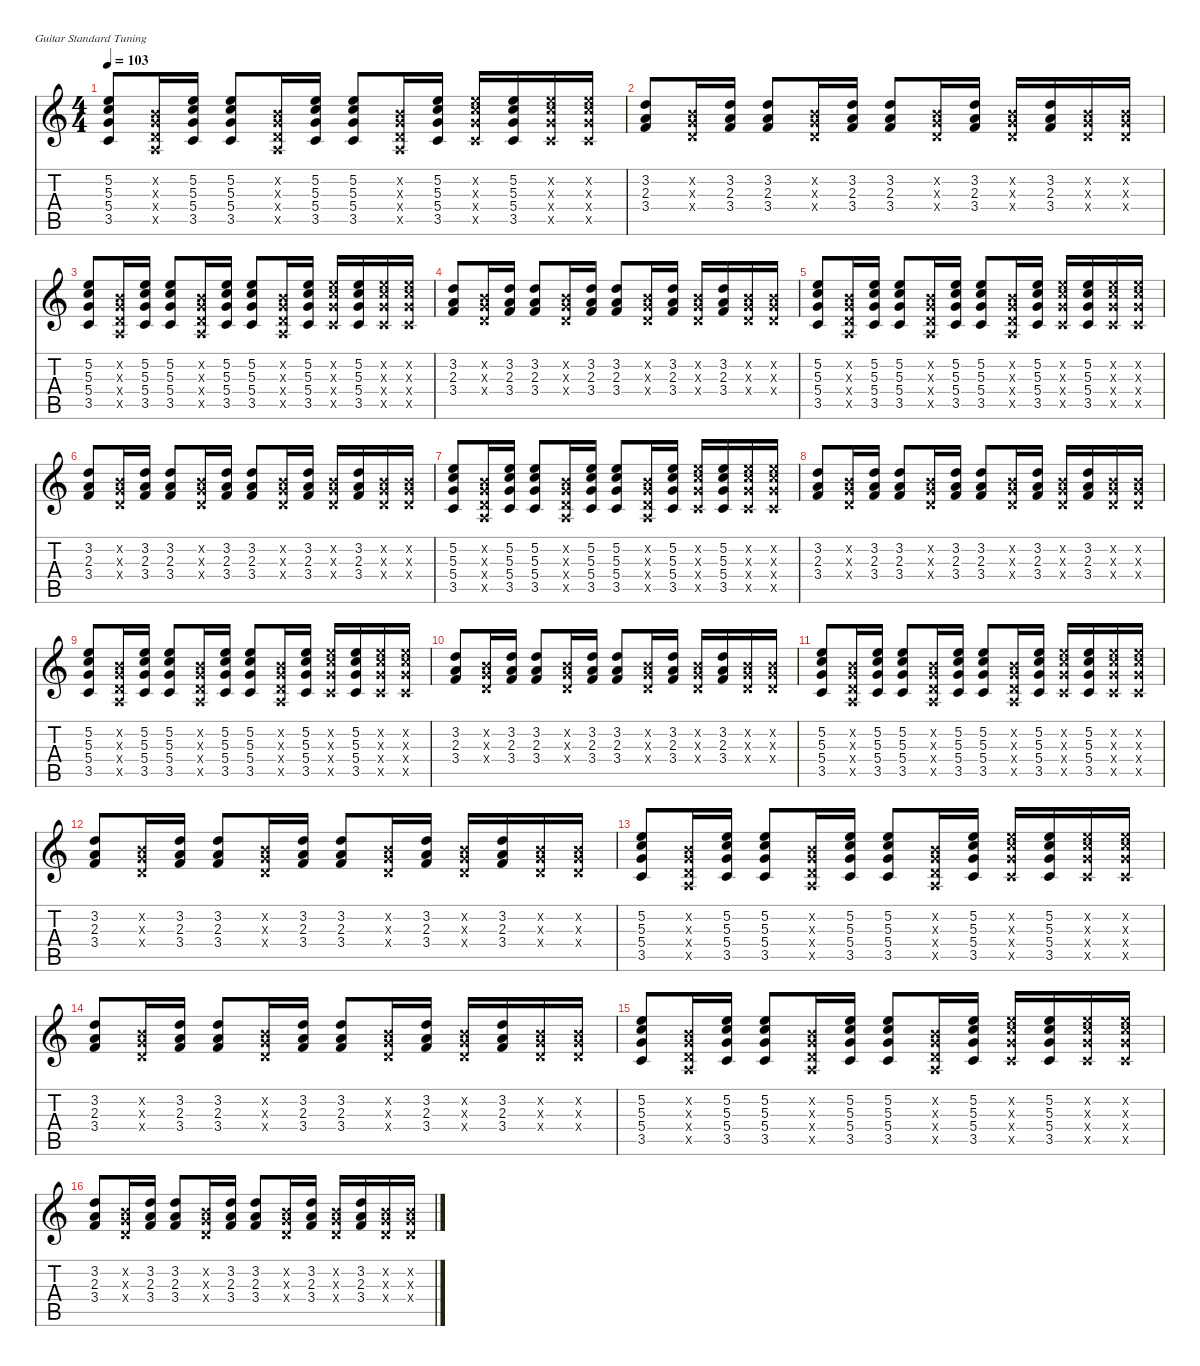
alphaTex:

\defaultSystemsLayout 4
\hideDynamics
\bracketExtendMode nobrackets
\singleTrackTrackNamePolicy hidden
\multiTrackTrackNamePolicy hidden
\otherSystemsTrackNameOrientation horizontal
\track ("Guitar 1" "el.guit.") {instrument electricguitarclean}
\staff {score tabs}
\tuning (E4 B3 G3 D3 A2 E2)
\ts (4 4)
\tempo 103
\clef g2
\ks c
(5.2 5.3 5.4 3.5).8{dy f beam Up} (0.2{x} 0.3{x} 0.4{x} 0.5{x}).16{beam Up} (5.2 5.3 5.4 3.5).16{beam Up} (5.2 5.3 5.4 3.5).8{beam Up} (0.2{x} 0.3{x} 0.4{x} 0.5{x}).16{beam Up} (5.2 5.3 5.4 3.5).16{beam Up} (5.2 5.3 5.4 3.5).8{beam Up} (0.2{x} 0.3{x} 0.4{x} 0.5{x}).16{beam Up} (5.2 5.3 5.4 3.5).16{beam Up} (5.2{x} 5.3{x} 5.4{x} 3.5{x}).16{beam Up} (5.2 5.3 5.4 3.5).16{beam Up} (5.2{x} 5.3{x} 5.4{x} 3.5{x}).16{beam Up} (5.2{x} 5.3{x} 5.4{x} 3.5{x}).16{beam Up} |
(3.2 2.3 3.4).8{beam Up} (0.2{x} 0.3{x} 0.4{x}).16{beam Up} (3.2 2.3 3.4).16{beam Up} (3.2 2.3 3.4).8{beam Up} (0.2{x} 0.3{x} 0.4{x}).16{beam Up} (3.2 2.3 3.4).16{beam Up} (3.2 2.3 3.4).8{beam Up} (0.2{x} 0.3{x} 0.4{x}).16{beam Up} (3.2 2.3 3.4).16{beam Up} (0.2{x} 0.3{x} 0.4{x}).16{beam Up} (3.2 2.3 3.4).16{beam Up} (0.2{x} 0.3{x} 0.4{x}).16{beam Up} (0.2{x} 0.3{x} 0.4{x}).16{beam Up} |
(5.2 5.3 5.4 3.5).8{beam Up} (0.2{x} 0.3{x} 0.4{x} 0.5{x}).16{beam Up} (5.2 5.3 5.4 3.5).16{beam Up} (5.2 5.3 5.4 3.5).8{beam Up} (0.2{x} 0.3{x} 0.4{x} 0.5{x}).16{beam Up} (5.2 5.3 5.4 3.5).16{beam Up} (5.2 5.3 5.4 3.5).8{beam Up} (0.2{x} 0.3{x} 0.4{x} 0.5{x}).16{beam Up} (5.2 5.3 5.4 3.5).16{beam Up} (5.2{x} 5.3{x} 5.4{x} 3.5{x}).16{beam Up} (5.2 5.3 5.4 3.5).16{beam Up} (5.2{x} 5.3{x} 5.4{x} 3.5{x}).16{beam Up} (5.2{x} 5.3{x} 5.4{x} 3.5{x}).16{beam Up} |
(3.2 2.3 3.4).8{beam Up} (0.2{x} 0.3{x} 0.4{x}).16{beam Up} (3.2 2.3 3.4).16{beam Up} (3.2 2.3 3.4).8{beam Up} (0.2{x} 0.3{x} 0.4{x}).16{beam Up} (3.2 2.3 3.4).16{beam Up} (3.2 2.3 3.4).8{beam Up} (0.2{x} 0.3{x} 0.4{x}).16{beam Up} (3.2 2.3 3.4).16{beam Up} (0.2{x} 0.3{x} 0.4{x}).16{beam Up} (3.2 2.3 3.4).16{beam Up} (0.2{x} 0.3{x} 0.4{x}).16{beam Up} (0.2{x} 0.3{x} 0.4{x}).16{beam Up} |
(5.2 5.3 5.4 3.5).8{beam Up} (0.2{x} 0.3{x} 0.4{x} 0.5{x}).16{beam Up} (5.2 5.3 5.4 3.5).16{beam Up} (5.2 5.3 5.4 3.5).8{beam Up} (0.2{x} 0.3{x} 0.4{x} 0.5{x}).16{beam Up} (5.2 5.3 5.4 3.5).16{beam Up} (5.2 5.3 5.4 3.5).8{beam Up} (0.2{x} 0.3{x} 0.4{x} 0.5{x}).16{beam Up} (5.2 5.3 5.4 3.5).16{beam Up} (5.2{x} 5.3{x} 5.4{x} 3.5{x}).16{beam Up} (5.2 5.3 5.4 3.5).16{beam Up} (5.2{x} 5.3{x} 5.4{x} 3.5{x}).16{beam Up} (5.2{x} 5.3{x} 5.4{x} 3.5{x}).16{beam Up} |
(3.2 2.3 3.4).8{beam Up} (0.2{x} 0.3{x} 0.4{x}).16{beam Up} (3.2 2.3 3.4).16{beam Up} (3.2 2.3 3.4).8{beam Up} (0.2{x} 0.3{x} 0.4{x}).16{beam Up} (3.2 2.3 3.4).16{beam Up} (3.2 2.3 3.4).8{beam Up} (0.2{x} 0.3{x} 0.4{x}).16{beam Up} (3.2 2.3 3.4).16{beam Up} (0.2{x} 0.3{x} 0.4{x}).16{beam Up} (3.2 2.3 3.4).16{beam Up} (0.2{x} 0.3{x} 0.4{x}).16{beam Up} (0.2{x} 0.3{x} 0.4{x}).16{beam Up} |
(5.2 5.3 5.4 3.5).8{beam Up} (0.2{x} 0.3{x} 0.4{x} 0.5{x}).16{beam Up} (5.2 5.3 5.4 3.5).16{beam Up} (5.2 5.3 5.4 3.5).8{beam Up} (0.2{x} 0.3{x} 0.4{x} 0.5{x}).16{beam Up} (5.2 5.3 5.4 3.5).16{beam Up} (5.2 5.3 5.4 3.5).8{beam Up} (0.2{x} 0.3{x} 0.4{x} 0.5{x}).16{beam Up} (5.2 5.3 5.4 3.5).16{beam Up} (5.2{x} 5.3{x} 5.4{x} 3.5{x}).16{beam Up} (5.2 5.3 5.4 3.5).16{beam Up} (5.2{x} 5.3{x} 5.4{x} 3.5{x}).16{beam Up} (5.2{x} 5.3{x} 5.4{x} 3.5{x}).16{beam Up} |
(3.2 2.3 3.4).8{beam Up} (0.2{x} 0.3{x} 0.4{x}).16{beam Up} (3.2 2.3 3.4).16{beam Up} (3.2 2.3 3.4).8{beam Up} (0.2{x} 0.3{x} 0.4{x}).16{beam Up} (3.2 2.3 3.4).16{beam Up} (3.2 2.3 3.4).8{beam Up} (0.2{x} 0.3{x} 0.4{x}).16{beam Up} (3.2 2.3 3.4).16{beam Up} (0.2{x} 0.3{x} 0.4{x}).16{beam Up} (3.2 2.3 3.4).16{beam Up} (0.2{x} 0.3{x} 0.4{x}).16{beam Up} (0.2{x} 0.3{x} 0.4{x}).16{beam Up} |
(5.2 5.3 5.4 3.5).8{beam Up} (0.2{x} 0.3{x} 0.4{x} 0.5{x}).16{beam Up} (5.2 5.3 5.4 3.5).16{beam Up} (5.2 5.3 5.4 3.5).8{beam Up} (0.2{x} 0.3{x} 0.4{x} 0.5{x}).16{beam Up} (5.2 5.3 5.4 3.5).16{beam Up} (5.2 5.3 5.4 3.5).8{beam Up} (0.2{x} 0.3{x} 0.4{x} 0.5{x}).16{beam Up} (5.2 5.3 5.4 3.5).16{beam Up} (5.2{x} 5.3{x} 5.4{x} 3.5{x}).16{beam Up} (5.2 5.3 5.4 3.5).16{beam Up} (5.2{x} 5.3{x} 5.4{x} 3.5{x}).16{beam Up} (5.2{x} 5.3{x} 5.4{x} 3.5{x}).16{beam Up} |
(3.2 2.3 3.4).8{beam Up} (0.2{x} 0.3{x} 0.4{x}).16{beam Up} (3.2 2.3 3.4).16{beam Up} (3.2 2.3 3.4).8{beam Up} (0.2{x} 0.3{x} 0.4{x}).16{beam Up} (3.2 2.3 3.4).16{beam Up} (3.2 2.3 3.4).8{beam Up} (0.2{x} 0.3{x} 0.4{x}).16{beam Up} (3.2 2.3 3.4).16{beam Up} (0.2{x} 0.3{x} 0.4{x}).16{beam Up} (3.2 2.3 3.4).16{beam Up} (0.2{x} 0.3{x} 0.4{x}).16{beam Up} (0.2{x} 0.3{x} 0.4{x}).16{beam Up} |
(5.2 5.3 5.4 3.5).8{beam Up} (0.2{x} 0.3{x} 0.4{x} 0.5{x}).16{beam Up} (5.2 5.3 5.4 3.5).16{beam Up} (5.2 5.3 5.4 3.5).8{beam Up} (0.2{x} 0.3{x} 0.4{x} 0.5{x}).16{beam Up} (5.2 5.3 5.4 3.5).16{beam Up} (5.2 5.3 5.4 3.5).8{beam Up} (0.2{x} 0.3{x} 0.4{x} 0.5{x}).16{beam Up} (5.2 5.3 5.4 3.5).16{beam Up} (5.2{x} 5.3{x} 5.4{x} 3.5{x}).16{beam Up} (5.2 5.3 5.4 3.5).16{beam Up} (5.2{x} 5.3{x} 5.4{x} 3.5{x}).16{beam Up} (5.2{x} 5.3{x} 5.4{x} 3.5{x}).16{beam Up} |
(3.2 2.3 3.4).8{beam Up} (0.2{x} 0.3{x} 0.4{x}).16{beam Up} (3.2 2.3 3.4).16{beam Up} (3.2 2.3 3.4).8{beam Up} (0.2{x} 0.3{x} 0.4{x}).16{beam Up} (3.2 2.3 3.4).16{beam Up} (3.2 2.3 3.4).8{beam Up} (0.2{x} 0.3{x} 0.4{x}).16{beam Up} (3.2 2.3 3.4).16{beam Up} (0.2{x} 0.3{x} 0.4{x}).16{beam Up} (3.2 2.3 3.4).16{beam Up} (0.2{x} 0.3{x} 0.4{x}).16{beam Up} (0.2{x} 0.3{x} 0.4{x}).16{beam Up} |
(5.2 5.3 5.4 3.5).8{beam Up} (0.2{x} 0.3{x} 0.4{x} 0.5{x}).16{beam Up} (5.2 5.3 5.4 3.5).16{beam Up} (5.2 5.3 5.4 3.5).8{beam Up} (0.2{x} 0.3{x} 0.4{x} 0.5{x}).16{beam Up} (5.2 5.3 5.4 3.5).16{beam Up} (5.2 5.3 5.4 3.5).8{beam Up} (0.2{x} 0.3{x} 0.4{x} 0.5{x}).16{beam Up} (5.2 5.3 5.4 3.5).16{beam Up} (5.2{x} 5.3{x} 5.4{x} 3.5{x}).16{beam Up} (5.2 5.3 5.4 3.5).16{beam Up} (5.2{x} 5.3{x} 5.4{x} 3.5{x}).16{beam Up} (5.2{x} 5.3{x} 5.4{x} 3.5{x}).16{beam Up} |
(3.2 2.3 3.4).8{beam Up} (0.2{x} 0.3{x} 0.4{x}).16{beam Up} (3.2 2.3 3.4).16{beam Up} (3.2 2.3 3.4).8{beam Up} (0.2{x} 0.3{x} 0.4{x}).16{beam Up} (3.2 2.3 3.4).16{beam Up} (3.2 2.3 3.4).8{beam Up} (0.2{x} 0.3{x} 0.4{x}).16{beam Up} (3.2 2.3 3.4).16{beam Up} (0.2{x} 0.3{x} 0.4{x}).16{beam Up} (3.2 2.3 3.4).16{beam Up} (0.2{x} 0.3{x} 0.4{x}).16{beam Up} (0.2{x} 0.3{x} 0.4{x}).16{beam Up} |
(5.2 5.3 5.4 3.5).8{beam Up} (0.2{x} 0.3{x} 0.4{x} 0.5{x}).16{beam Up} (5.2 5.3 5.4 3.5).16{beam Up} (5.2 5.3 5.4 3.5).8{beam Up} (0.2{x} 0.3{x} 0.4{x} 0.5{x}).16{beam Up} (5.2 5.3 5.4 3.5).16{beam Up} (5.2 5.3 5.4 3.5).8{beam Up} (0.2{x} 0.3{x} 0.4{x} 0.5{x}).16{beam Up} (5.2 5.3 5.4 3.5).16{beam Up} (5.2{x} 5.3{x} 5.4{x} 3.5{x}).16{beam Up} (5.2 5.3 5.4 3.5).16{beam Up} (5.2{x} 5.3{x} 5.4{x} 3.5{x}).16{beam Up} (5.2{x} 5.3{x} 5.4{x} 3.5{x}).16{beam Up} |
(3.2 2.3 3.4).8{beam Up} (0.2{x} 0.3{x} 0.4{x}).16{beam Up} (3.2 2.3 3.4).16{beam Up} (3.2 2.3 3.4).8{beam Up} (0.2{x} 0.3{x} 0.4{x}).16{beam Up} (3.2 2.3 3.4).16{beam Up} (3.2 2.3 3.4).8{beam Up} (0.2{x} 0.3{x} 0.4{x}).16{beam Up} (3.2 2.3 3.4).16{beam Up} (0.2{x} 0.3{x} 0.4{x}).16{beam Up} (3.2 2.3 3.4).16{beam Up} (0.2{x} 0.3{x} 0.4{x}).16{beam Up} (0.2{x} 0.3{x} 0.4{x}).16{beam Up}
